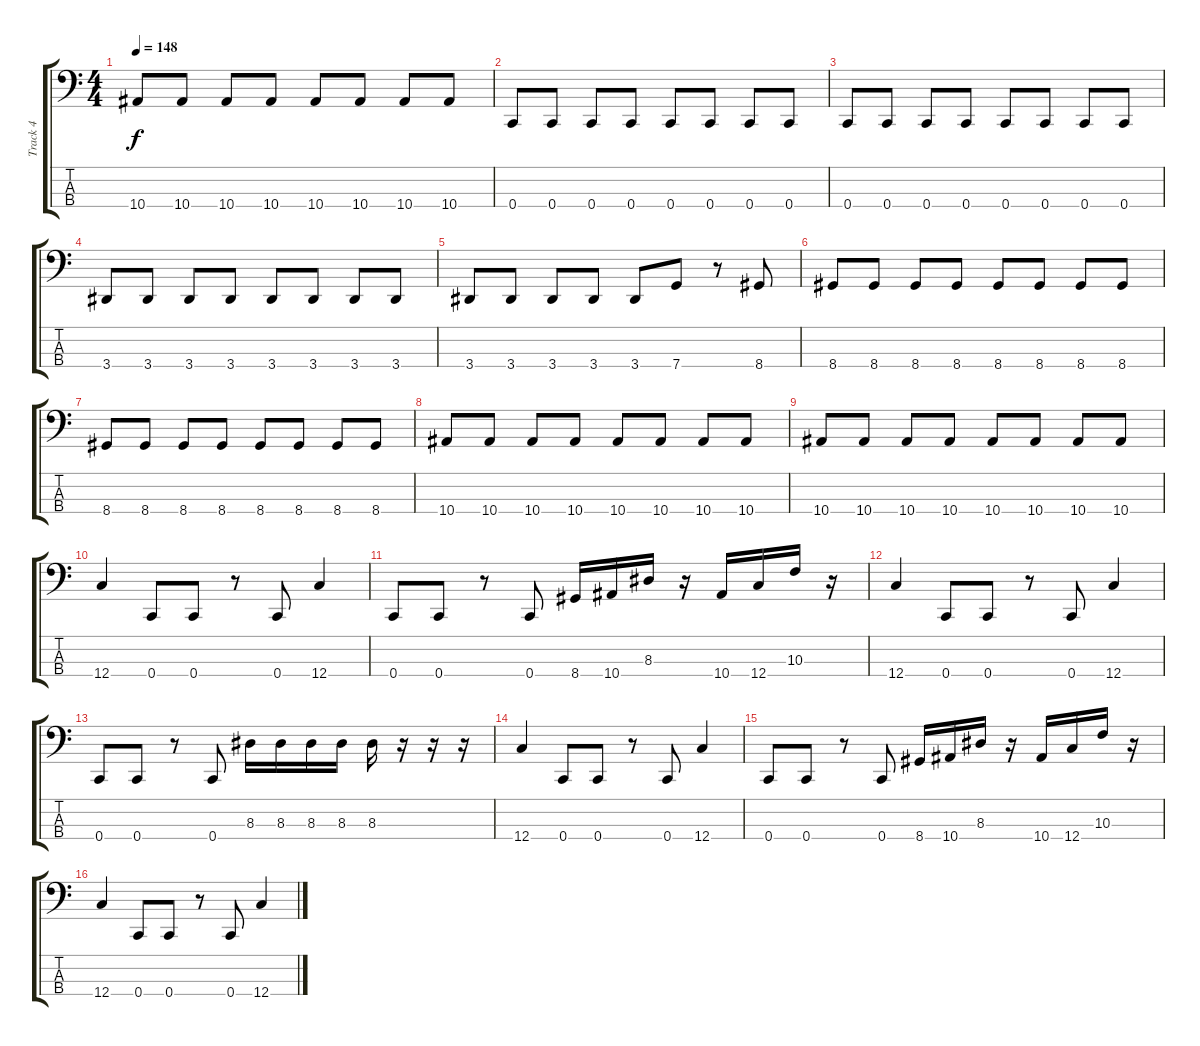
\track ("Track 4" "Track 4") {instrument electricbassfinger}
\staff {score tabs}
\tuning (F2 C2 G1 C1) {hide}
\ts (4 4)
\tempo 148
\clef f4
\ks c
10.4.8{dy f} 10.4.8 10.4.8 10.4.8 10.4.8 10.4.8 10.4.8 10.4.8 |
0.4.8 0.4.8 0.4.8 0.4.8 0.4.8 0.4.8 0.4.8 0.4.8 |
0.4.8 0.4.8 0.4.8 0.4.8 0.4.8 0.4.8 0.4.8 0.4.8 |
3.4.8 3.4.8 3.4.8 3.4.8 3.4.8 3.4.8 3.4.8 3.4.8 |
3.4.8 3.4.8 3.4.8 3.4.8 3.4.8 7.4.8 r.8 8.4.8 |
8.4.8 8.4.8 8.4.8 8.4.8 8.4.8 8.4.8 8.4.8 8.4.8 |
8.4.8 8.4.8 8.4.8 8.4.8 8.4.8 8.4.8 8.4.8 8.4.8 |
10.4.8 10.4.8 10.4.8 10.4.8 10.4.8 10.4.8 10.4.8 10.4.8 |
10.4.8 10.4.8 10.4.8 10.4.8 10.4.8 10.4.8 10.4.8 10.4.8 |
12.4.4 0.4.8 0.4.8 r.8 0.4.8 12.4.4 |
0.4.8 0.4.8 r.8 0.4.8 8.4.16 10.4.16 8.3.16 r.16 10.4.16 12.4.16 10.3.16 r.16 |
12.4.4 0.4.8 0.4.8 r.8 0.4.8 12.4.4 |
0.4.8 0.4.8 r.8 0.4.8 8.3.16 8.3.16 8.3.16 8.3.16 8.3.16 r.16 r.16 r.16 |
12.4.4 0.4.8 0.4.8 r.8 0.4.8 12.4.4 |
0.4.8 0.4.8 r.8 0.4.8 8.4.16 10.4.16 8.3.16 r.16 10.4.16 12.4.16 10.3.16 r.16 |
12.4.4 0.4.8 0.4.8 r.8 0.4.8 12.4.4
